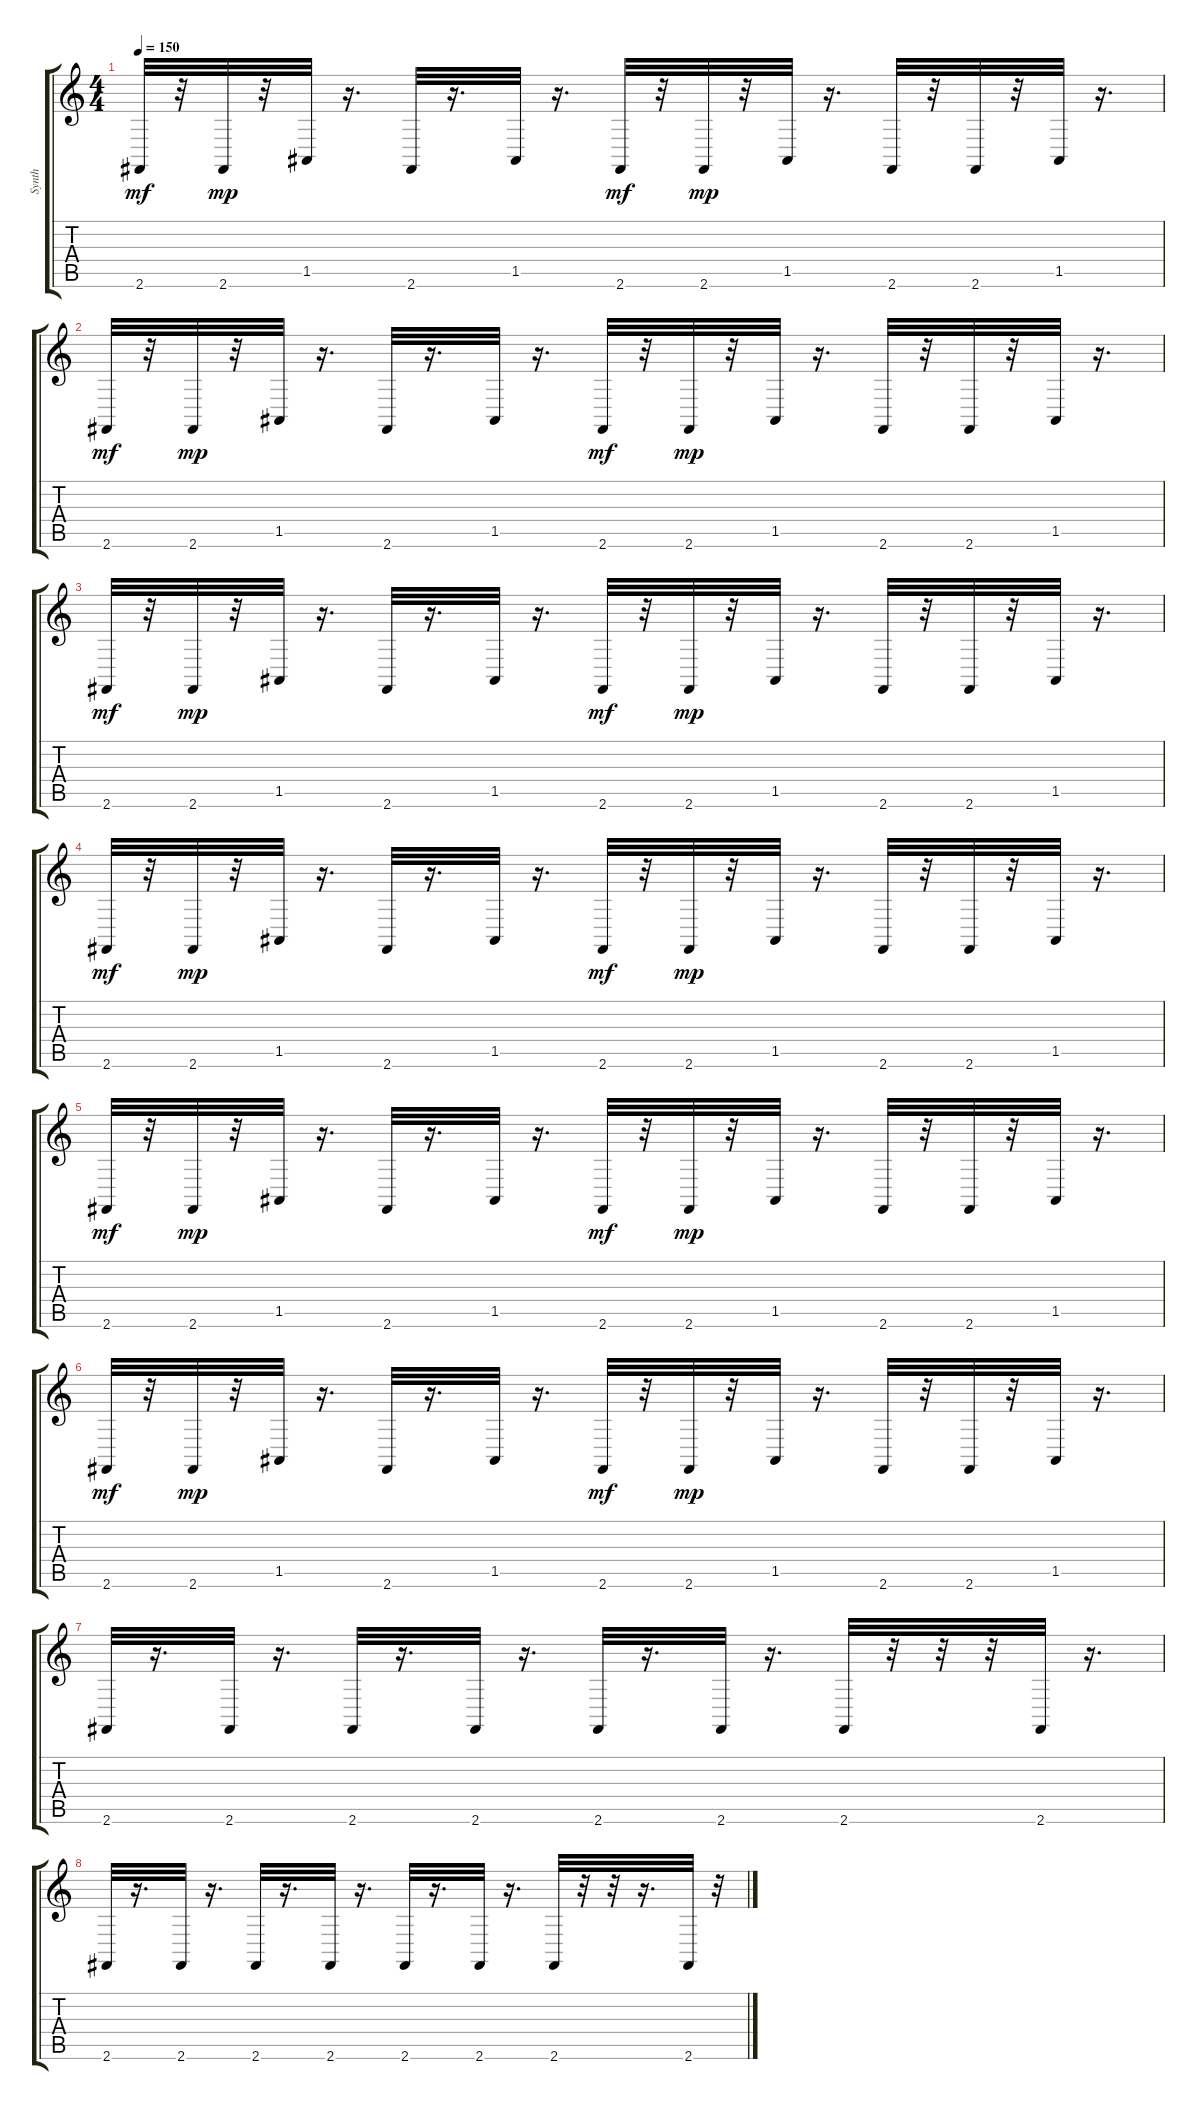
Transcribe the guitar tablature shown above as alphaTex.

\track ("Synth" "Synth") {instrument drawbarorgan}
\staff {score tabs}
\tuning (E4 B3 G3 D3 A2 E2) {hide}
\ts (4 4)
\tempo 150
\clef g2
\ks c
2.6.32{dy mf} r.32 2.6.32{dy mp} r.32 1.5.32 r.16{d} 2.6.32 r.16{d} 1.5.32 r.16{d} 2.6.32{dy mf} r.32 2.6.32{dy mp} r.32 1.5.32 r.16{d} 2.6.32 r.32 2.6.32 r.32 1.5.32 r.16{d} |
2.6.32{dy mf} r.32 2.6.32{dy mp} r.32 1.5.32 r.16{d} 2.6.32 r.16{d} 1.5.32 r.16{d} 2.6.32{dy mf} r.32 2.6.32{dy mp} r.32 1.5.32 r.16{d} 2.6.32 r.32 2.6.32 r.32 1.5.32 r.16{d} |
2.6.32{dy mf} r.32 2.6.32{dy mp} r.32 1.5.32 r.16{d} 2.6.32 r.16{d} 1.5.32 r.16{d} 2.6.32{dy mf} r.32 2.6.32{dy mp} r.32 1.5.32 r.16{d} 2.6.32 r.32 2.6.32 r.32 1.5.32 r.16{d} |
2.6.32{dy mf} r.32 2.6.32{dy mp} r.32 1.5.32 r.16{d} 2.6.32 r.16{d} 1.5.32 r.16{d} 2.6.32{dy mf} r.32 2.6.32{dy mp} r.32 1.5.32 r.16{d} 2.6.32 r.32 2.6.32 r.32 1.5.32 r.16{d} |
2.6.32{dy mf} r.32 2.6.32{dy mp} r.32 1.5.32 r.16{d} 2.6.32 r.16{d} 1.5.32 r.16{d} 2.6.32{dy mf} r.32 2.6.32{dy mp} r.32 1.5.32 r.16{d} 2.6.32 r.32 2.6.32 r.32 1.5.32 r.16{d} |
2.6.32{dy mf} r.32 2.6.32{dy mp} r.32 1.5.32 r.16{d} 2.6.32 r.16{d} 1.5.32 r.16{d} 2.6.32{dy mf} r.32 2.6.32{dy mp} r.32 1.5.32 r.16{d} 2.6.32 r.32 2.6.32 r.32 1.5.32 r.16{d} |
2.6.32 r.16{d} 2.6.32 r.16{d} 2.6.32 r.16{d} 2.6.32 r.16{d} 2.6.32 r.16{d} 2.6.32 r.16{d} 2.6.32 r.32 r.32 r.32 2.6.32 r.16{d} |
2.6.32 r.16{d} 2.6.32 r.16{d} 2.6.32 r.16{d} 2.6.32 r.16{d} 2.6.32 r.16{d} 2.6.32 r.16{d} 2.6.32 r.32 r.32 r.16{d} 2.6.32 r.32
